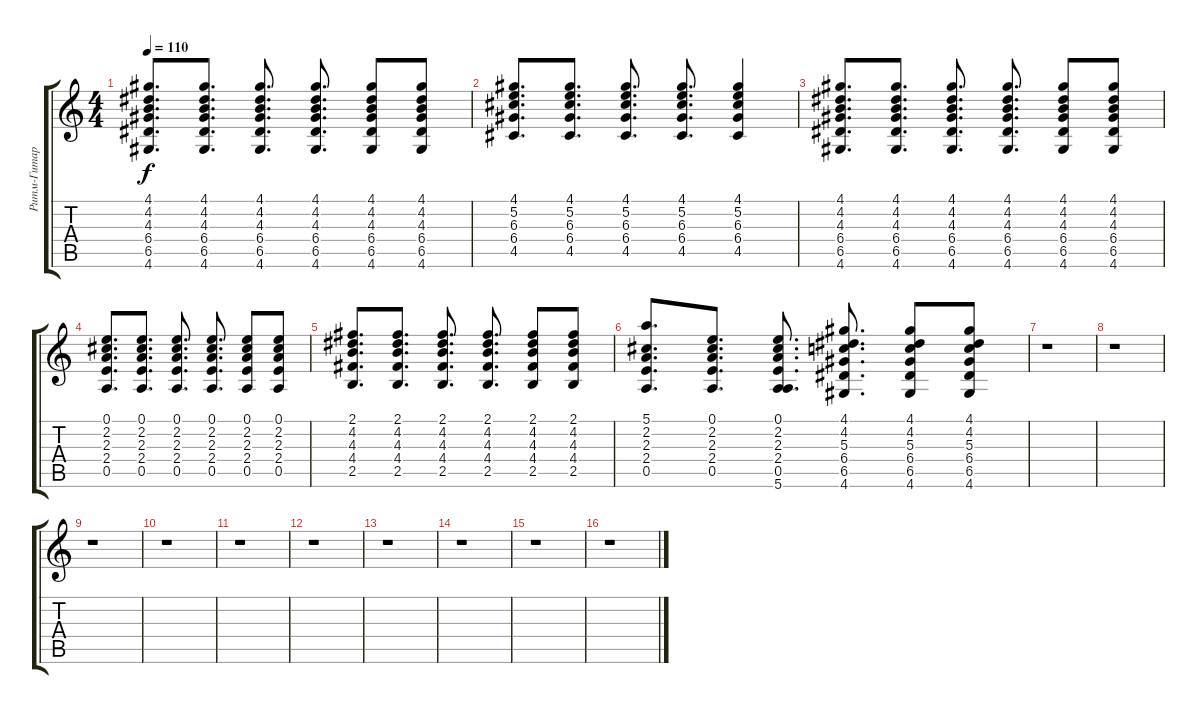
\track ("Ритм-Гитара" "Ритм-Гитар") {instrument acousticguitarnylon}
\staff {score tabs}
\tuning (E4 B3 G3 D3 A2 E2) {hide}
\ts (4 4)
\tempo 110
\clef g2
\ks c
(4.1 4.2 4.3 6.4 6.5 4.6).8{d dy f} (4.1 4.2 4.3 6.4 6.5 4.6).8{d} (4.1 4.2 4.3 6.4 6.5 4.6).8{d} (4.1 4.2 4.3 6.4 6.5 4.6).8{d} (4.1 4.2 4.3 6.4 6.5 4.6).8 (4.1 4.2 4.3 6.4 6.5 4.6).8 |
(4.1 5.2 6.3 6.4 4.5).8{d} (4.1 5.2 6.3 6.4 4.5).8{d} (4.1 5.2 6.3 6.4 4.5).8{d} (4.1 5.2 6.3 6.4 4.5).8{d} (4.1 5.2 6.3 6.4 4.5).4 |
(4.1 4.2 4.3 6.4 6.5 4.6).8{d} (4.1 4.2 4.3 6.4 6.5 4.6).8{d} (4.1 4.2 4.3 6.4 6.5 4.6).8{d} (4.1 4.2 4.3 6.4 6.5 4.6).8{d} (4.1 4.2 4.3 6.4 6.5 4.6).8 (4.1 4.2 4.3 6.4 6.5 4.6).8 |
(0.1 2.2 2.3 2.4 0.5).8{d} (0.1 2.2 2.3 2.4 0.5).8{d} (0.1 2.2 2.3 2.4 0.5).8{d} (0.1 2.2 2.3 2.4 0.5).8{d} (0.1 2.2 2.3 2.4 0.5).8 (0.1 2.2 2.3 2.4 0.5).8 |
(2.1 4.2 4.3 4.4 2.5).8{d} (2.1 4.2 4.3 4.4 2.5).8{d} (2.1 4.2 4.3 4.4 2.5).8{d} (2.1 4.2 4.3 4.4 2.5).8{d} (2.1 4.2 4.3 4.4 2.5).8 (2.1 4.2 4.3 4.4 2.5).8 |
(5.1 2.2 2.3 2.4 0.5).8{d} (0.1 2.2 2.3 2.4 0.5).8{d} (0.1 2.2 2.3 2.4 0.5 5.6).8{d} (4.1 4.2 5.3 6.4 6.5 4.6).8{d} (4.1 4.2 5.3 6.4 6.5 4.6).8 (4.1 4.2 5.3 6.4 6.5 4.6).8 |
r.1 |
r.1 |
r.1 |
r.1 |
r.1 |
r.1 |
r.1 |
r.1 |
r.1 |
r.1
